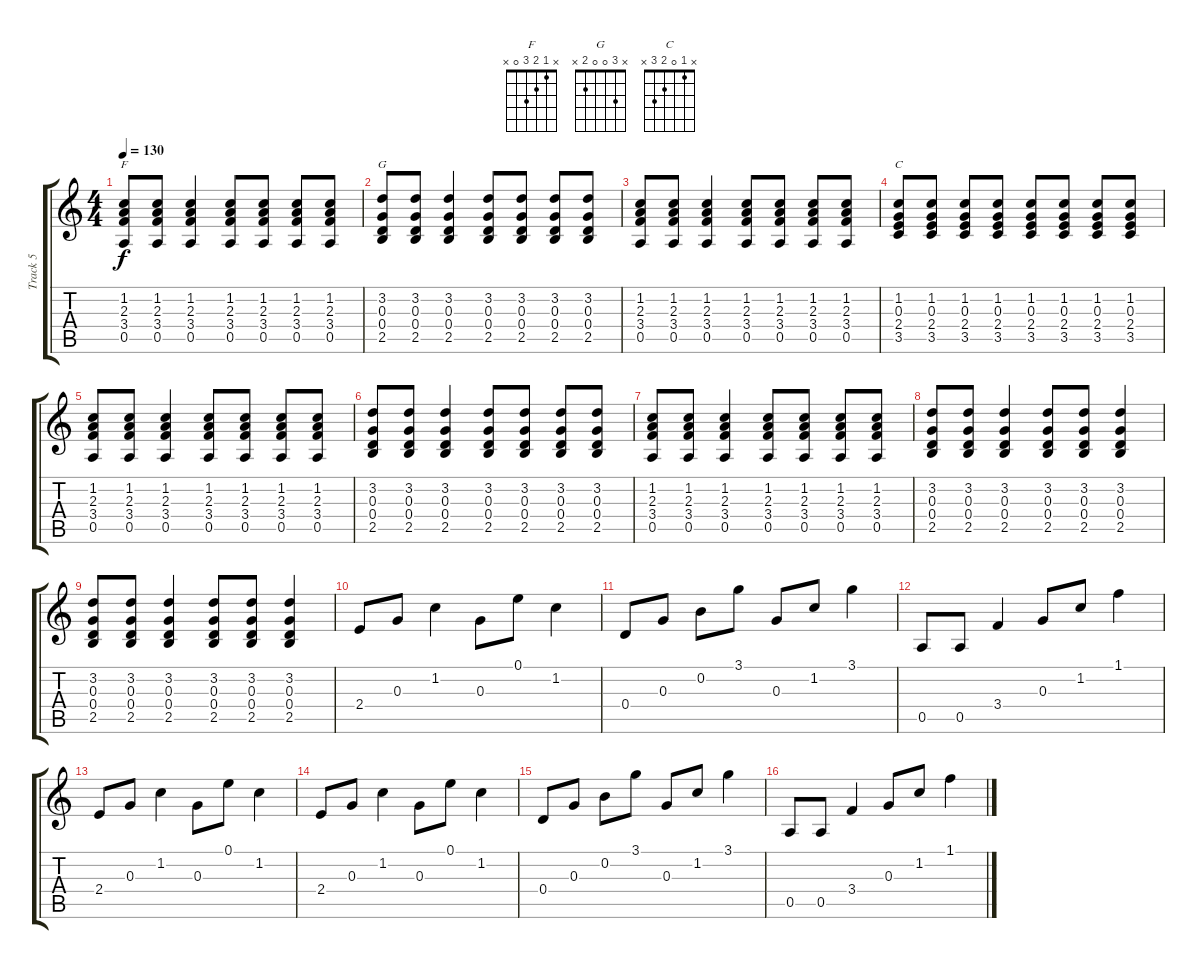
\track ("Track 5" "Track 5") {instrument electricguitarjazz}
\staff {score tabs}
\tuning (E4 B3 G3 D3 A2 E2) {hide}
\chord ("F" x 1 2 3 0 x)
\chord ("G" x 3 0 0 2 x)
\chord ("C" x 1 0 2 3 x)
\ts (4 4)
\tempo 130
\clef g2
\ks c
(1.2 2.3 3.4 0.5).8{ch "F" dy f} (1.2 2.3 3.4 0.5).8 (1.2 2.3 3.4 0.5).4 (1.2 2.3 3.4 0.5).8 (1.2 2.3 3.4 0.5).8 (1.2 2.3 3.4 0.5).8 (1.2 2.3 3.4 0.5).8 |
(3.2 0.3 0.4 2.5).8{ch "G"} (3.2 0.3 0.4 2.5).8 (3.2 0.3 0.4 2.5).4 (3.2 0.3 0.4 2.5).8 (3.2 0.3 0.4 2.5).8 (3.2 0.3 0.4 2.5).8 (3.2 0.3 0.4 2.5).8 |
(1.2 2.3 3.4 0.5).8 (1.2 2.3 3.4 0.5).8 (1.2 2.3 3.4 0.5).4 (1.2 2.3 3.4 0.5).8 (1.2 2.3 3.4 0.5).8 (1.2 2.3 3.4 0.5).8 (1.2 2.3 3.4 0.5).8 |
(1.2 0.3 2.4 3.5).8{ch "C"} (1.2 0.3 2.4 3.5).8 (1.2 0.3 2.4 3.5).8 (1.2 0.3 2.4 3.5).8 (1.2 0.3 2.4 3.5).8 (1.2 0.3 2.4 3.5).8 (1.2 0.3 2.4 3.5).8 (1.2 0.3 2.4 3.5).8 |
(1.2 2.3 3.4 0.5).8 (1.2 2.3 3.4 0.5).8 (1.2 2.3 3.4 0.5).4 (1.2 2.3 3.4 0.5).8 (1.2 2.3 3.4 0.5).8 (1.2 2.3 3.4 0.5).8 (1.2 2.3 3.4 0.5).8 |
(3.2 0.3 0.4 2.5).8 (3.2 0.3 0.4 2.5).8 (3.2 0.3 0.4 2.5).4 (3.2 0.3 0.4 2.5).8 (3.2 0.3 0.4 2.5).8 (3.2 0.3 0.4 2.5).8 (3.2 0.3 0.4 2.5).8 |
(1.2 2.3 3.4 0.5).8 (1.2 2.3 3.4 0.5).8 (1.2 2.3 3.4 0.5).4 (1.2 2.3 3.4 0.5).8 (1.2 2.3 3.4 0.5).8 (1.2 2.3 3.4 0.5).8 (1.2 2.3 3.4 0.5).8 |
(3.2 0.3 0.4 2.5).8 (3.2 0.3 0.4 2.5).8 (3.2 0.3 0.4 2.5).4 (3.2 0.3 0.4 2.5).8 (3.2 0.3 0.4 2.5).8 (3.2 0.3 0.4 2.5).4 |
(3.2 0.3 0.4 2.5).8 (3.2 0.3 0.4 2.5).8 (3.2 0.3 0.4 2.5).4 (3.2 0.3 0.4 2.5).8 (3.2 0.3 0.4 2.5).8 (3.2 0.3 0.4 2.5).4 |
2.4.8 0.3.8 1.2.4 0.3.8 0.1.8 1.2.4 |
0.4.8 0.3.8 0.2.8 3.1.8 0.3.8 1.2.8 3.1.4 |
0.5.8 0.5.8 3.4.4 0.3.8 1.2.8 1.1.4 |
2.4.8 0.3.8 1.2.4 0.3.8 0.1.8 1.2.4 |
2.4.8 0.3.8 1.2.4 0.3.8 0.1.8 1.2.4 |
0.4.8 0.3.8 0.2.8 3.1.8 0.3.8 1.2.8 3.1.4 |
0.5.8 0.5.8 3.4.4 0.3.8 1.2.8 1.1.4
